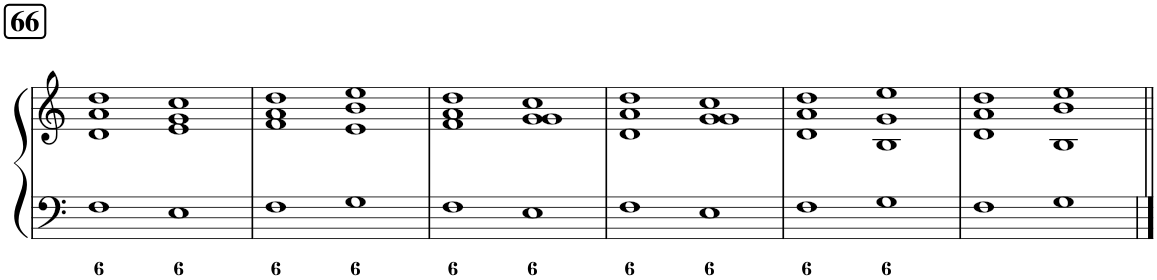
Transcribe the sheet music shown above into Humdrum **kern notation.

**kern	**kern
*part1	*part1
*staff2	*staff1
*I"Piano	*
*I'Pno	*
*clefF4	*clefG2
*k[]	*k[]
*M8/4	*M8/4
!!LO:REH:place=s1:a:B:cj:fs=14:t=66
=1	=1
1F	1d 1a 1dd
1E	1e 1g 1cc
=2	=2
1F	1f 1a 1dd
1G	1e 1b 1ee
=3	=3
1F	1f 1a 1dd
1E	1g 1g 1cc
=4	=4
1F	1d 1a 1dd
1E	1g 1g 1cc
=5	=5
1F	1d 1a 1dd
1G	1B 1g 1ee
=6	=6
1F	1d 1a 1dd
1G	1B 1b 1ee
=||	=||
*-	*-
